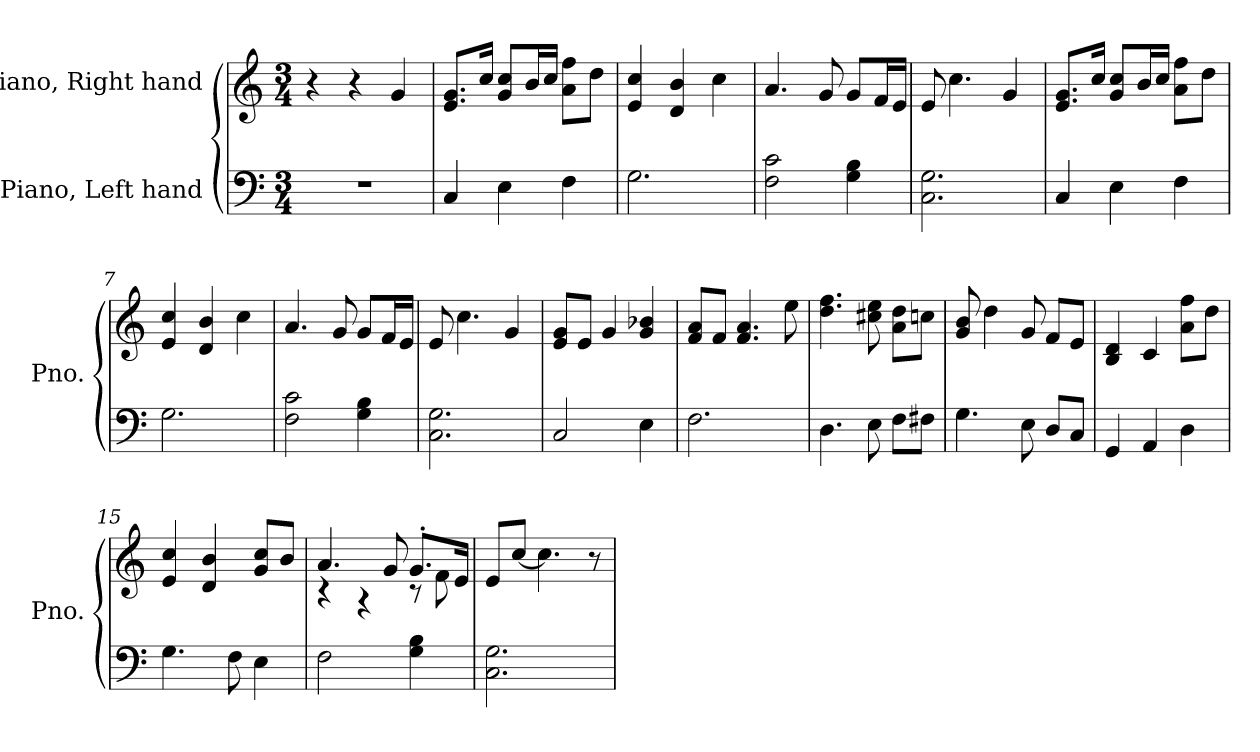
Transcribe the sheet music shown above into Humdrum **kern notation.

**kern	**kern
*part2	*part1
*staff2	*staff1
*I"Piano, Left hand	*I"Piano, Right hand
*I'Pno.	*I'Pno.
*clefF4	*clefG2
*k[]	*k[]
*M3/4	*M3/4
*MM90	*MM90
=1	=1
2.r	4r
.	4r
.	4g/
=2	=2
4C/	8.e/ 8.g/L
.	16cc/Jk
4E\	8g/ 8cc/L
.	16b/L
.	16cc/JJ
4F\	8a\ 8ff\L
.	8dd\J
=3	=3
2.G\	4e/ 4cc/
.	4d/ 4b/
.	4cc\
=4	=4
2F\ 2c\	4.a/
.	8g/
4G\ 4B\	8g/L
.	16f/L
.	16e/JJ
=5	=5
2.C\ 2.G\	8e/
.	4.cc\
.	4g/
=6	=6
4C/	8.e/ 8.g/L
.	16cc/Jk
4E\	8g/ 8cc/L
.	16b/L
.	16cc/JJ
4F\	8a\ 8ff\L
.	8dd\J
!!LO:LB:g=z
=7	=7
2.G\	4e/ 4cc/
.	4d/ 4b/
.	4cc\
=8	=8
2F\ 2c\	4.a/
.	8g/
4G\ 4B\	8g/L
.	16f/L
.	16e/JJ
=9	=9
2.C\ 2.G\	8e/
.	4.cc\
.	4g/
=10	=10
2C/	8e/ 8g/L
.	8e/J
.	4g/
4E\	4g/ 4b-X/
=11	=11
2.F\	8f/ 8a/L
.	8f/J
.	4.f/ 4.a/
.	8ee\
=12	=12
4.D\	4.dd\ 4.ff\
8E\	8cc#X\ 8ee\
8F\L	8a\ 8dd\L
8F#X\J	8ccn\J
=13	=13
4.G\	8g/ 8b/
.	4dd\
8E\	8g/
8D/L	8f/L
8C/J	8e/J
!!LO:LB:g=z
=14	=14
4GG/	4B/ 4d/
4AA/	4c/
4D\	8a\ 8ff\L
.	8dd\J
=15	=15
4.G\	4e/ 4cc/
.	4d/ 4b/
8F\	.
4E\	8g/ 8cc/L
.	8b/J
=16	=16
*	*^
2F\	4.a/	4r
.	.	4r
.	8g/	.
4G\ 4B\	8.g'/L	8r
.	.	8f\
.	16e/Jk	.
*	*v	*v
=17	=17
2.C\ 2.G\	8e/L
.	[8cc/J
.	4.cc\]
.	8r
=	=
*-	*-
